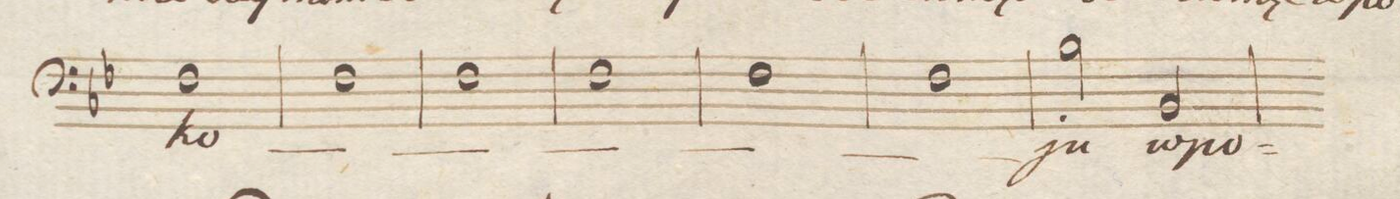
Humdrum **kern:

**kern	**text	**dynam
*I"Baſso.	*	*
*clefF4	*	*
*k[b-e-]	*	*
*met(c|)	*	*
*M2/2	*	*
1F	-ko-	.
=89	=89	=89
1F	.	.
=90	=90	=90
1F	.	.
=91	=91	=91
1F	.	.
=92	=92	=92
1F	.	.
=93	=93	=93
1F	.	.
=94	=94	=94
2B-\	-ju	.
2BB-/	w_po-	.
=95	=95	=95
*-	*-	*-
